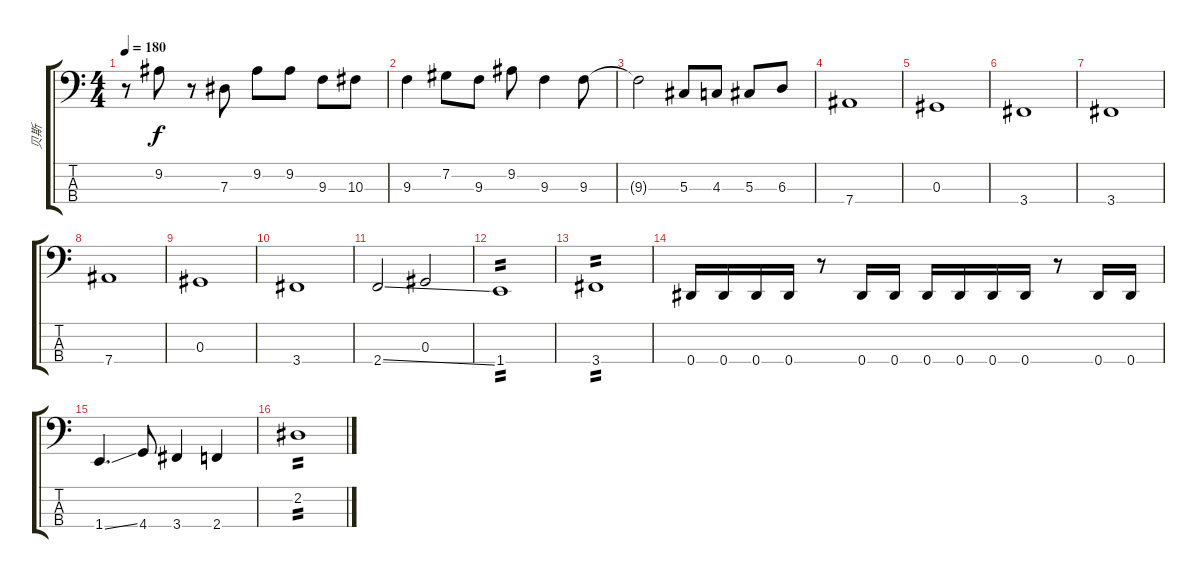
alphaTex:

\track ("贝斯" "贝斯") {instrument electricbassfinger}
\staff {score tabs}
\tuning (Gb2 Db2 Ab1 Eb1) {hide}
\ts (4 4)
\tempo 180
\clef f4
\ks c
r.8{dy f} 9.2.8 r.8 7.3.8 9.2.8 9.2.8 9.3.8 10.3.8 |
9.3.4 7.2.8 9.3.8 9.2.8 9.3.4 9.3.8 |
9.3{t}.2 5.3.8 4.3.8 5.3.8 6.3.8 |
7.4.1 |
0.3.1 |
3.4.1 |
3.4.1 |
7.4.1 |
0.3.1 |
3.4.1 |
2.4{ss}.2 0.3.2 |
1.4.1{tp 2} |
3.4.1{tp 2} |
0.4.16 0.4.16 0.4.16 0.4.16 r.8 0.4.16 0.4.16 0.4.16 0.4.16 0.4.16 0.4.16 r.8 0.4.16 0.4.16 |
1.4{ss}.4{d} 4.4.8 3.4.4 2.4.4 |
2.2.1{tp 2}
